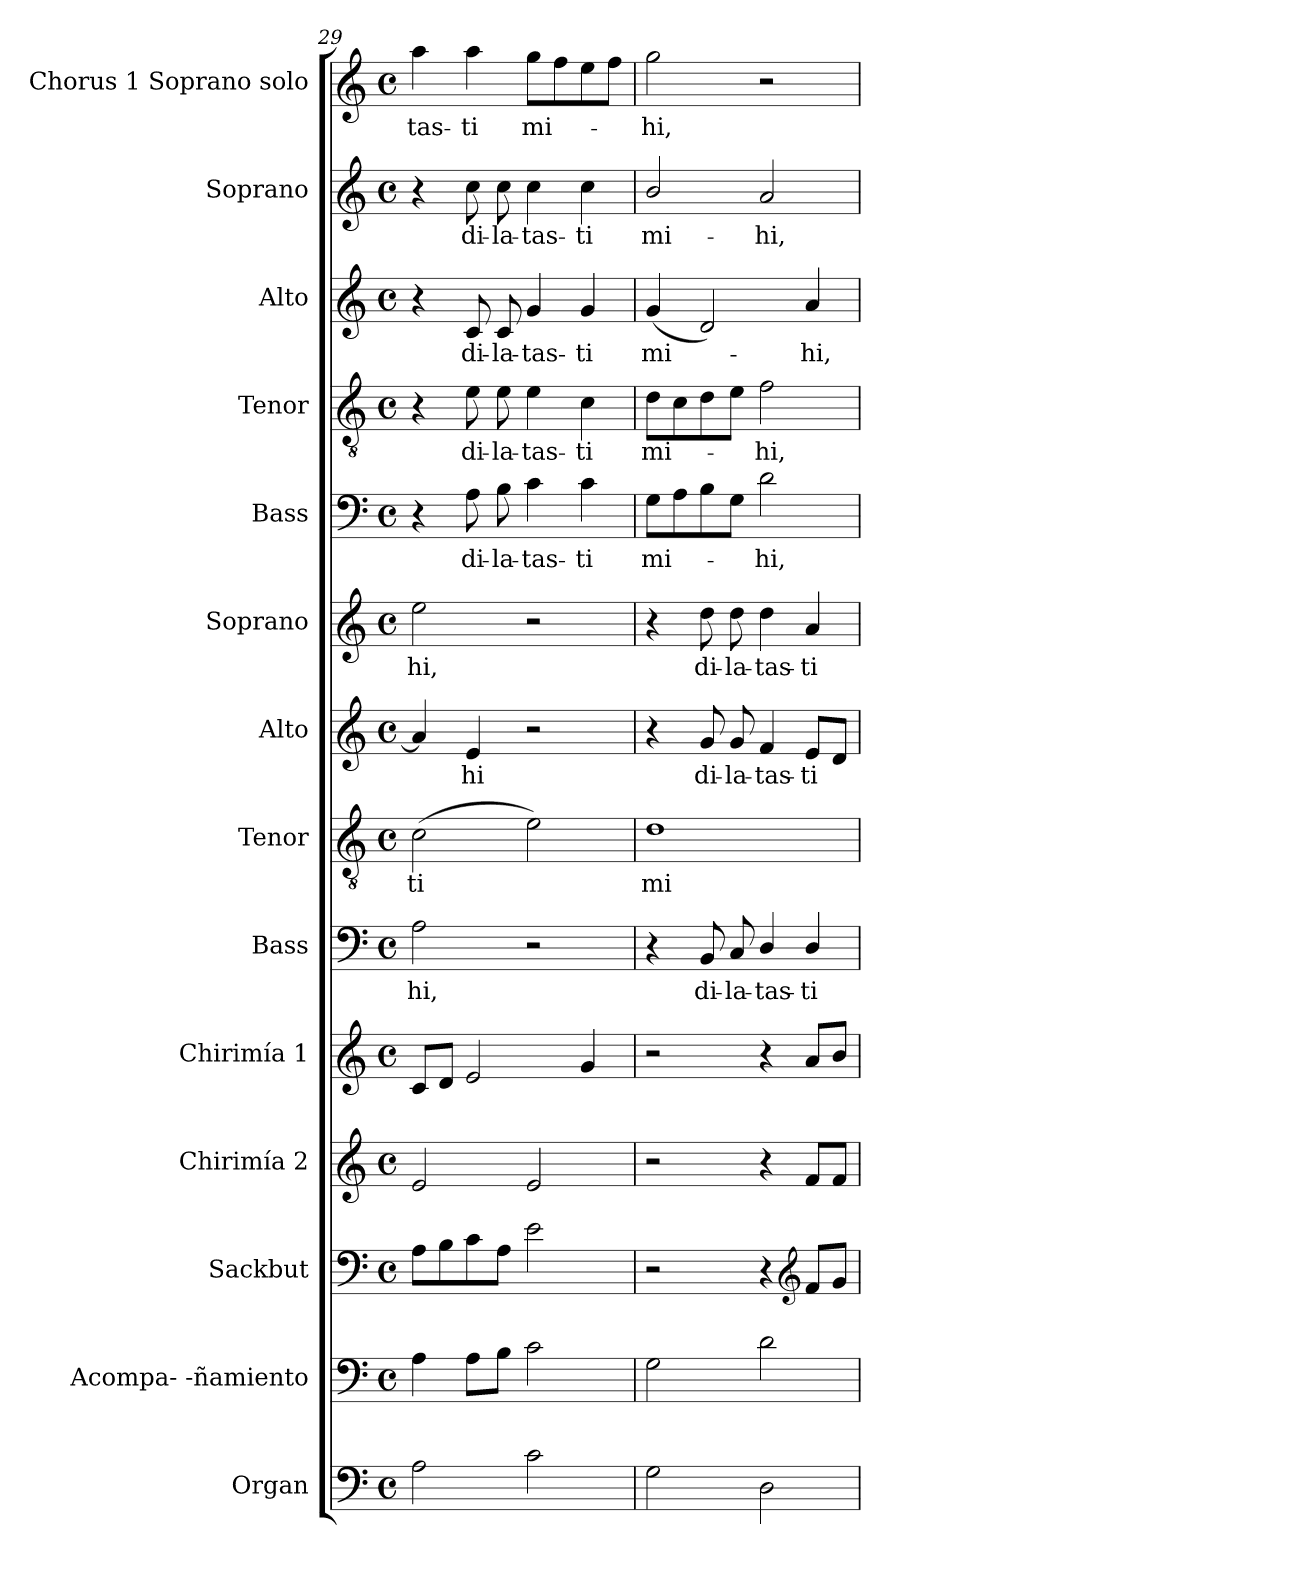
**kern	**kern	**kern	**kern	**kern	**kern	**text	**kern	**text	**kern	**text	**kern	**text	**kern	**text	**kern	**text	**kern	**text	**kern	**text	**kern	**text
*part14	*part13	*part12	*part11	*part10	*part9	*part9	*part8	*part8	*part7	*part7	*part6	*part6	*part5	*part5	*part4	*part4	*part3	*part3	*part2	*part2	*part1	*part1
*staff14	*staff13	*staff12	*staff11	*staff10	*staff9	*staff9	*staff8	*staff8	*staff7	*staff7	*staff6	*staff6	*staff5	*staff5	*staff4	*staff4	*staff3	*staff3	*staff2	*staff2	*staff1	*staff1
*I"Organ	*I"Acompa- -ñamiento	*I"Sackbut	*I"Chirimía 2	*I"Chirimía 1	*I"Bass	*	*I"Tenor	*	*I"Alto	*	*I"Soprano	*	*I"Bass	*	*I"Tenor	*	*I"Alto	*	*I"Soprano	*	*I"Chorus 1 Soprano solo	*
*I'Org.	*I'Ac.	*I'Scbt.	*I'Chi.	*I'Chi.	*I'B.	*	*I'T.	*	*I'A.	*	*I'S.	*	*I'B.	*	*I'T.	*	*I'A.	*	*I'S.	*	*I'S.	*
!!LO:PB:g=z
*clefF4	*clefF4	*clefF4	*clefG2	*clefG2	*clefF4	*	*clefGv2	*	*clefG2	*	*clefG2	*	*clefF4	*	*clefGv2	*	*clefG2	*	*clefG2	*	*clefG2	*
*	*	*	*	*	*	*	*ITrd7c12	*	*	*	*	*	*	*	*ITrd7c12	*	*	*	*	*	*	*
*k[]	*k[]	*k[]	*k[]	*k[]	*k[]	*	*k[]	*	*k[]	*	*k[]	*	*k[]	*	*k[]	*	*k[]	*	*k[]	*	*k[]	*
*C:	*C:	*C:	*C:	*C:	*C:	*	*C:	*	*C:	*	*C:	*	*C:	*	*C:	*	*C:	*	*C:	*	*C:	*
*M4/4	*M4/4	*M4/4	*M4/4	*M4/4	*M4/4	*	*M4/4	*	*M4/4	*	*M4/4	*	*M4/4	*	*M4/4	*	*M4/4	*	*M4/4	*	*M4/4	*
*met(c)	*met(c)	*met(c)	*met(c)	*met(c)	*met(c)	*	*met(c)	*	*met(c)	*	*met(c)	*	*met(c)	*	*met(c)	*	*met(c)	*	*met(c)	*	*met(c)	*
=29	=29	=29	=29	=29	=29	=29	=29	=29	=29	=29	=29	=29	=29	=29	=29	=29	=29	=29	=29	=29	=29	=29
!	!	!	!	!	!	!LO:LY:b:color=#000000	!	!	!	!	!	!	!	!	!	!	!	!	!	!	!	!
!	!	!	!	!	!	!	!	!LO:LY:b:color=#000000	!	!	!	!	!	!	!	!	!	!	!	!	!	!
!	!	!	!	!	!	!	!	!	!	!	!	!LO:LY:b:color=#000000	!	!	!	!	!	!	!	!	!	!
!	!	!	!	!	!	!	!	!	!	!	!	!	!	!	!	!	!	!	!	!	!	!LO:LY:b:color=#000000
2Ai\	4Ai\	8Ai\L	2ei/	8ci/L	2Ai\	-hi,	(2Ci\	-ti	4ai/]	.	2eei\	-hi,	4r	.	4r	.	4r	.	4r	.	4aai\	-tas-
.	.	8Bi\	.	8di/J	.	.	.	.	.	.	.	.	.	.	.	.	.	.	.	.	.	.
!	!	!	!	!	!	!	!	!	!	!LO:LY:b:color=#000000	!	!	!	!	!	!	!	!	!	!	!	!
!	!	!	!	!	!	!	!	!	!	!	!	!	!	!LO:LY:b:color=#000000	!	!	!	!	!	!	!	!
!	!	!	!	!	!	!	!	!	!	!	!	!	!	!	!	!LO:LY:b:color=#000000	!	!	!	!	!	!
!	!	!	!	!	!	!	!	!	!	!	!	!	!	!	!	!	!	!LO:LY:b:color=#000000	!	!	!	!
!	!	!	!	!	!	!	!	!	!	!	!	!	!	!	!	!	!	!	!	!LO:LY:b:color=#000000	!	!
!	!	!	!	!	!	!	!	!	!	!	!	!	!	!	!	!	!	!	!	!	!	!LO:LY:b:color=#000000
.	8Ai\L	8ci\	.	2ei/	.	.	.	.	4ei/	-hi	.	.	8Ai\	di-	8Ei\	di-	8ci/	di-	8cci\	di-	4aai\	-ti
!	!	!	!	!	!	!	!	!	!	!	!	!	!	!LO:LY:b:color=#000000	!	!	!	!	!	!	!	!
!	!	!	!	!	!	!	!	!	!	!	!	!	!	!	!	!LO:LY:b:color=#000000	!	!	!	!	!	!
!	!	!	!	!	!	!	!	!	!	!	!	!	!	!	!	!	!	!LO:LY:b:color=#000000	!	!	!	!
!	!	!	!	!	!	!	!	!	!	!	!	!	!	!	!	!	!	!	!	!LO:LY:b:color=#000000	!	!
.	8Bi\J	8Ai\J	.	.	.	.	.	.	.	.	.	.	8Bi\	-la-	8Ei\	-la-	8ci/	-la-	8cci\	-la-	.	.
!	!	!	!	!	!	!	!	!	!	!	!	!	!	!LO:LY:b:color=#000000	!	!	!	!	!	!	!	!
!	!	!	!	!	!	!	!	!	!	!	!	!	!	!	!	!LO:LY:b:color=#000000	!	!	!	!	!	!
!	!	!	!	!	!	!	!	!	!	!	!	!	!	!	!	!	!	!LO:LY:b:color=#000000	!	!	!	!
!	!	!	!	!	!	!	!	!	!	!	!	!	!	!	!	!	!	!	!	!LO:LY:b:color=#000000	!	!
!	!	!	!	!	!	!	!	!	!	!	!	!	!	!	!	!	!	!	!	!	!	!LO:LY:b:color=#000000
2ci\	2ci\	2ei\	2ei/	.	2r	.	2Ei\)	.	2r	.	2r	.	4ci\	-tas-	4Ei\	-tas-	4gi/	-tas-	4cci\	-tas-	8ggi\L	mi-
.	.	.	.	.	.	.	.	.	.	.	.	.	.	.	.	.	.	.	.	.	8ffi\	.
!	!	!	!	!	!	!	!	!	!	!	!	!	!	!LO:LY:b:color=#000000	!	!	!	!	!	!	!	!
!	!	!	!	!	!	!	!	!	!	!	!	!	!	!	!	!LO:LY:b:color=#000000	!	!	!	!	!	!
!	!	!	!	!	!	!	!	!	!	!	!	!	!	!	!	!	!	!LO:LY:b:color=#000000	!	!	!	!
!	!	!	!	!	!	!	!	!	!	!	!	!	!	!	!	!	!	!	!	!LO:LY:b:color=#000000	!	!
.	.	.	.	4gi/	.	.	.	.	.	.	.	.	4ci\	-ti	4Ci\	-ti	4gi/	-ti	4cci\	-ti	8eei\	.
.	.	.	.	.	.	.	.	.	.	.	.	.	.	.	.	.	.	.	.	.	8ffi\J	.
=30	=30	=30	=30	=30	=30	=30	=30	=30	=30	=30	=30	=30	=30	=30	=30	=30	=30	=30	=30	=30	=30	=30
!	!	!	!	!	!	!	!	!LO:LY:b:color=#000000	!	!	!	!	!	!	!	!	!	!	!	!	!	!
!	!	!	!	!	!	!	!	!	!	!	!	!	!	!LO:LY:b:color=#000000	!	!	!	!	!	!	!	!
!	!	!	!	!	!	!	!	!	!	!	!	!	!	!	!	!LO:LY:b:color=#000000	!	!	!	!	!	!
!	!	!	!	!	!	!	!	!	!	!	!	!	!	!	!	!	!	!LO:LY:b:color=#000000	!	!	!	!
!	!	!	!	!	!	!	!	!	!	!	!	!	!	!	!	!	!	!	!	!LO:LY:b:color=#000000	!	!
!	!	!	!	!	!	!	!	!	!	!	!	!	!	!	!	!	!	!	!	!	!	!LO:LY:b:color=#000000
2Gi\	2Gi\	2r	2r	2r	4r	.	1Di	mi-	4r	.	4r	.	8Gi\L	mi-	8Di\L	mi-	(4gi/	mi-	2bi/	mi-	2ggi\	-hi,
.	.	.	.	.	.	.	.	.	.	.	.	.	8Ai\	.	8Ci\	.	.	.	.	.	.	.
!	!	!	!	!	!	!LO:LY:b:color=#000000	!	!	!	!	!	!	!	!	!	!	!	!	!	!	!	!
!	!	!	!	!	!	!	!	!	!	!LO:LY:b:color=#000000	!	!	!	!	!	!	!	!	!	!	!	!
!	!	!	!	!	!	!	!	!	!	!	!	!LO:LY:b:color=#000000	!	!	!	!	!	!	!	!	!	!
.	.	.	.	.	8BBi/	di-	.	.	8gi/	di-	8ddi\	di-	8Bi\	.	8Di\	.	2di/)	.	.	.	.	.
!	!	!	!	!	!	!LO:LY:b:color=#000000	!	!	!	!	!	!	!	!	!	!	!	!	!	!	!	!
!	!	!	!	!	!	!	!	!	!	!LO:LY:b:color=#000000	!	!	!	!	!	!	!	!	!	!	!	!
!	!	!	!	!	!	!	!	!	!	!	!	!LO:LY:b:color=#000000	!	!	!	!	!	!	!	!	!	!
.	.	.	.	.	8Ci/	-la-	.	.	8gi/	-la-	8ddi\	-la-	8Gi\J	.	8Ei\J	.	.	.	.	.	.	.
!	!	!	!	!	!	!LO:LY:b:color=#000000	!	!	!	!	!	!	!	!	!	!	!	!	!	!	!	!
!	!	!	!	!	!	!	!	!	!	!LO:LY:b:color=#000000	!	!	!	!	!	!	!	!	!	!	!	!
!	!	!	!	!	!	!	!	!	!	!	!	!LO:LY:b:color=#000000	!	!	!	!	!	!	!	!	!	!
!	!	!	!	!	!	!	!	!	!	!	!	!	!	!LO:LY:b:color=#000000	!	!	!	!	!	!	!	!
!	!	!	!	!	!	!	!	!	!	!	!	!	!	!	!	!LO:LY:b:color=#000000	!	!	!	!	!	!
!	!	!	!	!	!	!	!	!	!	!	!	!	!	!	!	!	!	!	!	!LO:LY:b:color=#000000	!	!
2Di\	2di\	4r	4r	4r	4Di/	-tas-	.	.	4fi/	-tas-	4ddi\	-tas-	2di\	-hi,	2Fi\	-hi,	.	.	2ai/	-hi,	2r	.
*	*	*clefG2	*	*	*	*	*	*	*	*	*	*	*	*	*	*	*	*	*	*	*	*
!	!	!	!	!	!	!LO:LY:b:color=#000000	!	!	!	!	!	!	!	!	!	!	!	!	!	!	!	!
!	!	!	!	!	!	!	!	!	!	!LO:LY:b:color=#000000	!	!	!	!	!	!	!	!	!	!	!	!
!	!	!	!	!	!	!	!	!	!	!	!	!LO:LY:b:color=#000000	!	!	!	!	!	!	!	!	!	!
!	!	!	!	!	!	!	!	!	!	!	!	!	!	!	!	!	!	!LO:LY:b:color=#000000	!	!	!	!
.	.	8fi/L	8fi/L	8ai/L	4Di/	-ti	.	.	8ei/L	-ti	4ai/	-ti	.	.	.	.	4ai/	-hi,	.	.	.	.
.	.	8gi/J	8fi/J	8bi/J	.	.	.	.	8di/J	.	.	.	.	.	.	.	.	.	.	.	.	.
=	=	=	=	=	=	=	=	=	=	=	=	=	=	=	=	=	=	=	=	=	=	=
*-	*-	*-	*-	*-	*-	*-	*-	*-	*-	*-	*-	*-	*-	*-	*-	*-	*-	*-	*-	*-	*-	*-
